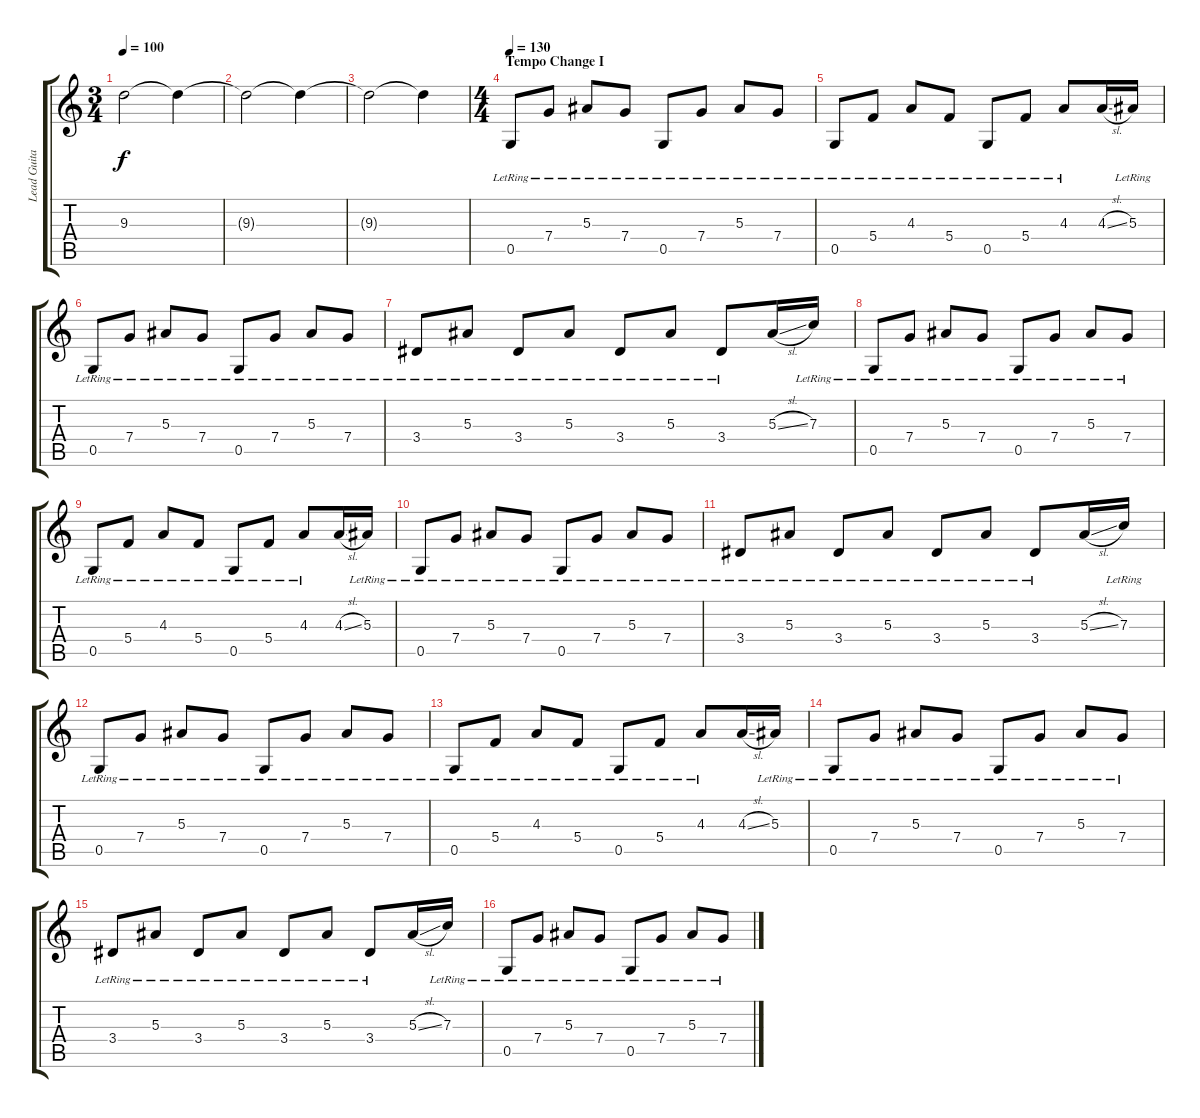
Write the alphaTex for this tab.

\track ("Lead Guitar" "Lead Guita") {instrument distortionguitar}
\staff {score tabs}
\tuning (D4 A3 F3 C3 G2 D2) {hide}
\ts (3 4)
\tempo 100
\clef g2
\ks c
9.3{t}.2{dy f} 9.3{t}.4 |
9.3{t}.2 9.3{t}.4 |
9.3{t}.2 9.3{t}.4 |
\ts (4 4)
\section ("" "Tempo Change I")
\tempo 130
0.5{lr}.8{volume 16 instrument acousticguitarsteel} 7.4{lr}.8 5.3{lr}.8 7.4{lr}.8 0.5{lr}.8 7.4{lr}.8 5.3{lr}.8 7.4{lr}.8 |
0.5{lr}.8 5.4{lr}.8 4.3{lr}.8 5.4{lr}.8 0.5{lr}.8 5.4{lr}.8 4.3{lr}.8 4.3{sl}.16 5.3{lr}.16 |
0.5{lr}.8 7.4{lr}.8 5.3{lr}.8 7.4{lr}.8 0.5{lr}.8 7.4{lr}.8 5.3{lr}.8 7.4{lr}.8 |
3.4{lr}.8 5.3{lr}.8 3.4{lr}.8 5.3{lr}.8 3.4{lr}.8 5.3{lr}.8 3.4{lr}.8 5.3{sl}.16 7.3{lr}.16 |
0.5{lr}.8 7.4{lr}.8 5.3{lr}.8 7.4{lr}.8 0.5{lr}.8 7.4{lr}.8 5.3{lr}.8 7.4{lr}.8 |
0.5{lr}.8 5.4{lr}.8 4.3{lr}.8 5.4{lr}.8 0.5{lr}.8 5.4{lr}.8 4.3{lr}.8 4.3{sl}.16 5.3{lr}.16 |
0.5{lr}.8 7.4{lr}.8 5.3{lr}.8 7.4{lr}.8 0.5{lr}.8 7.4{lr}.8 5.3{lr}.8 7.4{lr}.8 |
3.4{lr}.8 5.3{lr}.8 3.4{lr}.8 5.3{lr}.8 3.4{lr}.8 5.3{lr}.8 3.4{lr}.8 5.3{sl}.16 7.3{lr}.16 |
0.5{lr}.8 7.4{lr}.8 5.3{lr}.8 7.4{lr}.8 0.5{lr}.8 7.4{lr}.8 5.3{lr}.8 7.4{lr}.8 |
0.5{lr}.8 5.4{lr}.8 4.3{lr}.8 5.4{lr}.8 0.5{lr}.8 5.4{lr}.8 4.3{lr}.8 4.3{sl}.16 5.3{lr}.16 |
0.5{lr}.8 7.4{lr}.8 5.3{lr}.8 7.4{lr}.8 0.5{lr}.8 7.4{lr}.8 5.3{lr}.8 7.4{lr}.8 |
3.4{lr}.8 5.3{lr}.8 3.4{lr}.8 5.3{lr}.8 3.4{lr}.8 5.3{lr}.8 3.4{lr}.8 5.3{sl}.16 7.3{lr}.16 |
0.5{lr}.8 7.4{lr}.8 5.3{lr}.8 7.4{lr}.8 0.5{lr}.8 7.4{lr}.8 5.3{lr}.8 7.4{lr}.8
